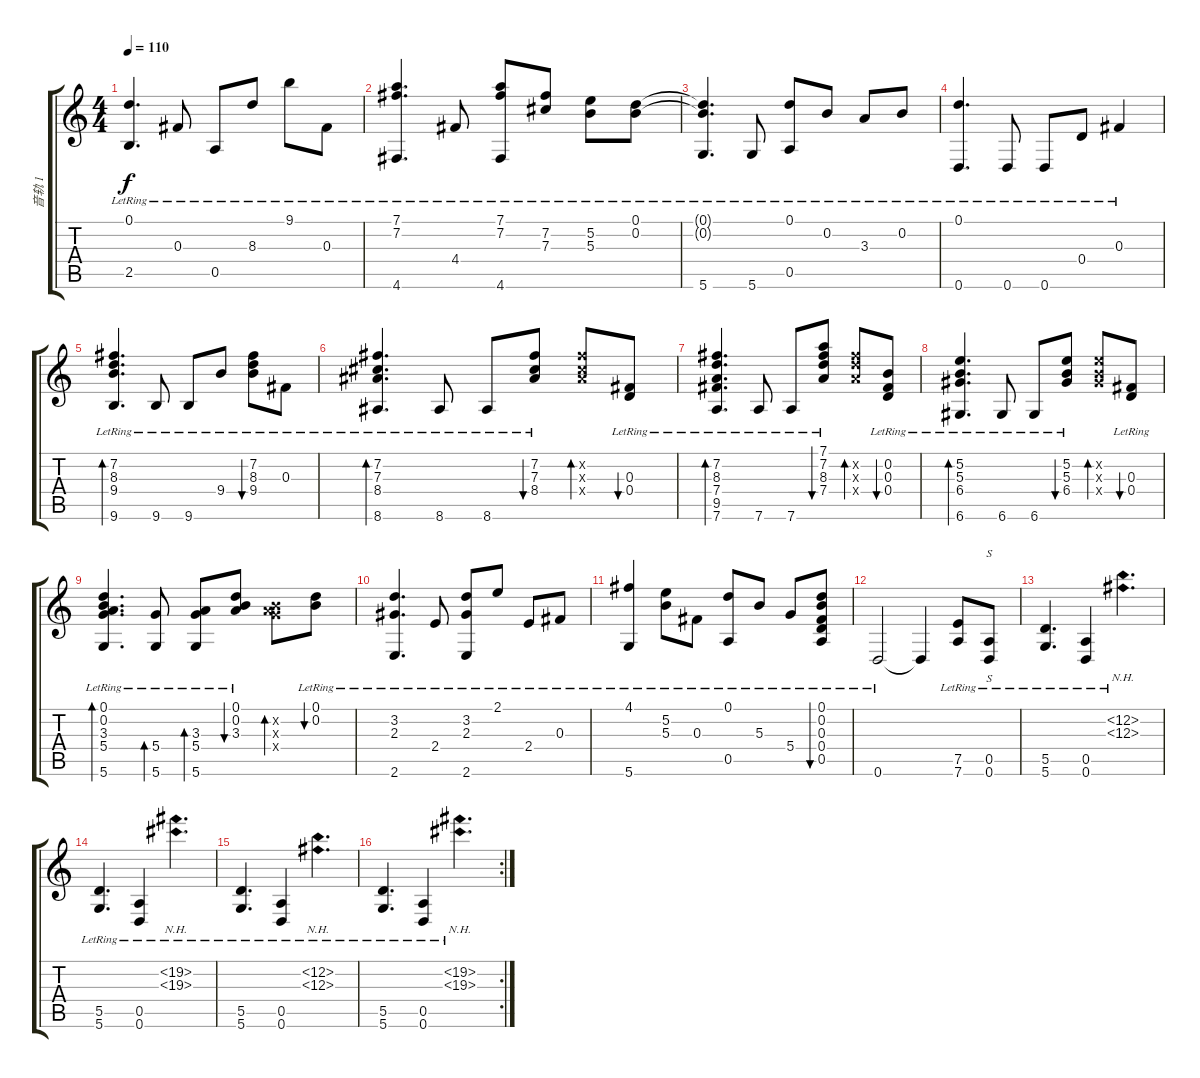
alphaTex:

\track ("音轨 1" "音轨 1") {instrument acousticguitarnylon}
\staff {score tabs}
\tuning (D4 B3 Gb3 D3 A2 D2) {hide}
\ts (4 4)
\tempo 110
\clef g2
\ks c
(0.1{lr} 2.5{lr}).4{d dy f} 0.3{lr}.8 0.5{lr}.8 8.3{lr}.8 9.1{lr}.8 0.3{lr}.8 |
(7.1{lr} 7.2{lr} 4.6{lr}).4{d} 4.4{lr}.8 (7.1{lr} 7.2{lr} 4.6{lr}).8 (7.2{lr} 7.3{lr}).8 (5.2{lr} 5.3{lr}).8 (0.1{lr} 0.2{lr}).8 |
(0.1{t} 0.2{t} 5.6{lr}).4{d} 5.6{lr}.8 (0.1{lr} 0.5{lr}).8 0.2{lr}.8 3.3{lr}.8 0.2{lr}.8 |
(0.1{lr} 0.6{lr}).4{d} 0.6{lr}.8 0.6{lr}.8 0.4{lr}.8 0.3{lr}.4 |
(7.2{lr} 8.3{lr} 9.4{lr} 9.6{lr}).4{d bd 240} 9.6{lr}.8 9.6{lr}.8 9.4{lr}.8 (7.2{lr} 8.3{lr} 9.4{lr}).8{bu 240} 0.3{lr}.8 |
(7.2{lr} 7.3{lr} 8.4{lr} 8.6{lr}).4{d bd 240} 8.6{lr}.8 8.6{lr}.8 (7.2{lr} 7.3{lr} 8.4{lr}).8{bu 240} (7.2{x} 7.3{x} 8.4{x}).8{bd 240} (0.3{lr} 0.4{lr}).8{bu 240} |
(7.2{lr} 8.3{lr} 7.4{lr} 9.5{lr} 7.6{lr}).4{d bd 240} 7.6{lr}.8 7.6{lr}.8 (7.1{lr} 7.2{lr} 8.3{lr} 7.4{lr}).8{bu 240} (7.2{x} 8.3{x} 7.4{x}).8{bd 240} (0.2{lr} 0.3{lr} 0.4{lr}).8{bu 240} |
(5.2{lr} 5.3{lr} 6.4{lr} 6.6{lr}).4{d bd 240} 6.6{lr}.8 6.6{lr}.8 (5.2{lr} 5.3{lr} 6.4{lr}).8{bu 240} (5.2{x} 5.3{x} 6.4{x}).8{bd 240} (0.3{lr} 0.4{lr}).8{bu 240} |
(0.1{lr} 0.2{lr} 3.3{lr} 5.4{lr} 5.6{lr}).4{d bd 240} (5.4{lr} 5.6{lr}).8{bd 240} (3.3{lr} 5.4{lr} 5.6{lr}).8{bd 240} (0.1{lr} 0.2{lr} 3.3{lr}).8{bu 240} (0.2{x} 3.3{x} 5.4{x}).8{bd 240} (0.1{lr} 0.2{lr}).8{bu 240} |
(3.2{lr} 2.3{lr} 2.6{lr}).4{d} 2.4{lr}.8 (3.2{lr} 2.3{lr} 2.6{lr}).8 2.1{lr}.8 2.4{lr}.8 0.3{lr}.8 |
(4.1{lr} 5.6{lr}).4 (5.2{lr} 5.3{lr}).8 0.3{lr}.8 (0.1{lr} 0.5{lr}).8 5.3{lr}.8 5.4{lr}.8 (0.1{lr} 0.2{lr} 0.3{lr} 0.4{lr} 0.5{lr}).8{bu 240} |
0.6{lr}.2 0.6{t}.4 (7.5{lr} 7.6{lr}).8 (0.5{lr} 0.6{lr}).8{s} |
(5.5{lr} 5.6{lr}).4{d} (0.5{lr} 0.6{lr}).4 (12.2{nh lr} 12.3{nh lr}).4{d} |
(5.5{lr} 5.6{lr}).4{d} (0.5{lr} 0.6{lr}).4 (19.2{nh lr} 19.3{nh lr}).4{d} |
(5.5{lr} 5.6{lr}).4{d} (0.5{lr} 0.6{lr}).4 (12.2{nh lr} 12.3{nh lr}).4{d} |
\rc 2
(5.5{lr} 5.6{lr}).4{d} (0.5{lr} 0.6{lr}).4 (19.2{nh lr} 19.3{nh lr}).4{d}
